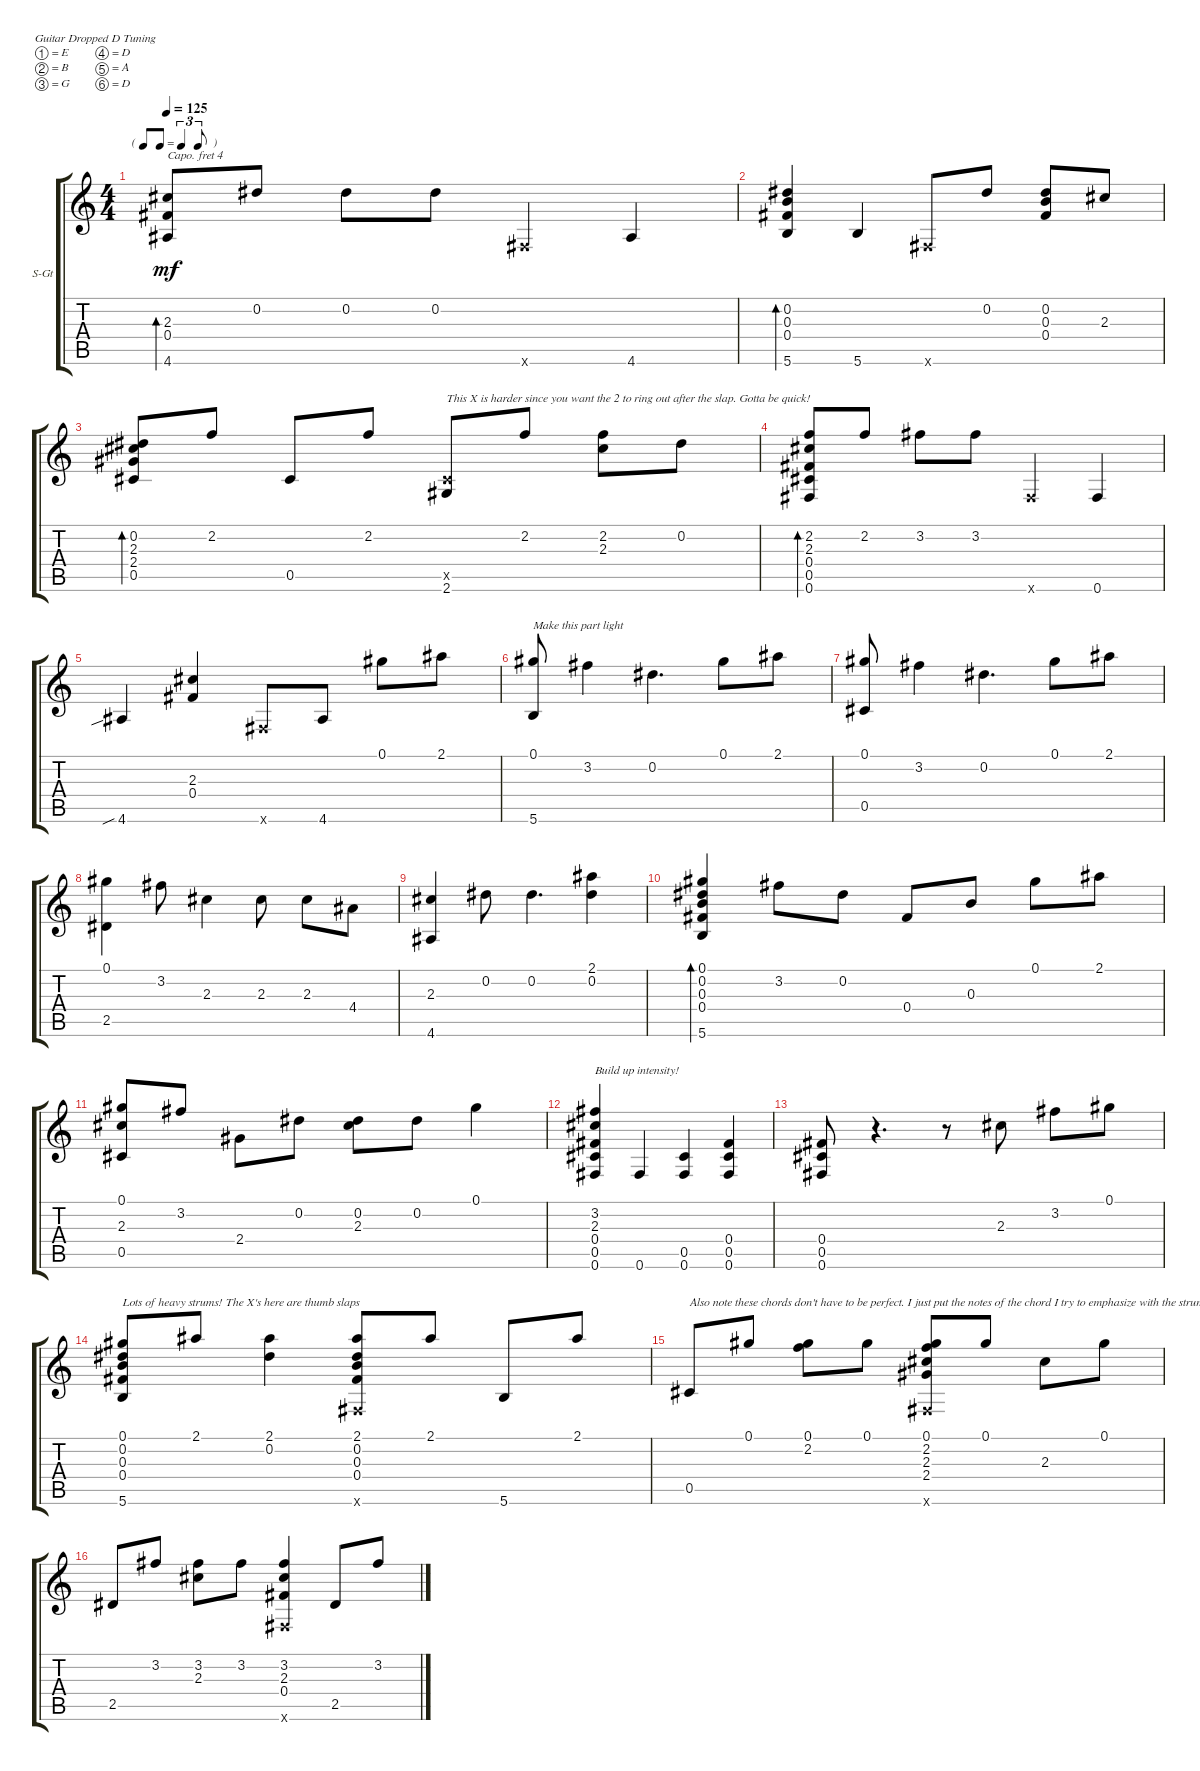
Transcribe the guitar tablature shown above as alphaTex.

\defaultSystemsLayout 4
\bracketExtendMode groupsimilarinstruments
\firstSystemTrackNameOrientation horizontal
\otherSystemsTrackNameOrientation horizontal
\track ("Steel Guitar" "S-Gt") {instrument acousticguitarsteel}
\staff {score tabs}
\capo 4
\tuning (E4 B3 G3 D3 A2 D2)
\ts (4 4)
\tf triplet8th
\tempo 125
\clef g2
\ks c
(4.6 0.4 2.3).8{bd 55 dy mf} 0.2.8 0.2.8 0.2.8 0.6{x}.4 4.6.4 |
(5.6 0.2 0.4 0.3).4{bd 56} 5.6.4 0.6{x}.8 0.2.8 (0.2 0.3 0.4).8 2.3.8 |
(0.5 0.2 2.4 2.3).8{bd 53} 2.2.8 0.5.8 2.2.8 (2.6 0.5{x}).8{txt "This X is harder since you want the 2 to ring out after the slap. Gotta be quick!"} 2.2.8 (2.2 2.3).8 0.2.8 |
(0.6 2.2 0.5 0.4 2.3).8{bd 98} 2.2.8 3.2.8 3.2.8 0.6{x}.4 0.6.4 |
4.6{sib}.4 (2.3 0.4).4 0.6{x}.8 4.6.8 0.1.8 2.1.8 |
(5.6 0.1).8{txt "Make this part light"} 3.2.4 0.2.4{d} 0.1.8 2.1.8 |
(0.5 0.1).8 3.2.4 0.2.4{d} 0.1.8 2.1.8 |
(2.5 0.1).4 3.2.8 2.3.4 2.3.8 2.3.8 4.4.8 |
(4.6 2.3).4 0.2.8 0.2.4{d} (2.1 0.2).4 |
(5.6 0.1 0.3 0.2 0.4).4{bd 115} 3.2.8 0.2.8 0.4.8 0.3.8 0.1.8 2.1.8 |
(0.5 0.1 2.3).8 3.2.8 2.4.8 0.2.8 (0.2 2.3).8 0.2.8 0.1.4 |
(0.6 3.2 2.3 0.4 0.5).4{txt "Build up intensity!"} 0.6.4 (0.6 0.5).4 (0.6 0.5 0.4).4 |
(0.6 0.4 0.5).8 r.4{d} r.8 2.3.8 3.2.8 0.1.8 |
(5.6 0.1 0.4 0.3 0.2).8{txt "Lots of heavy strums! The X's here are thumb slaps"} 2.1.8 (2.1 0.2).4 (2.1 0.6{x} 0.4 0.3 0.2).8 2.1.8 5.6.8 2.1.8 |
0.5.8{txt "Also note these chords don't have to be perfect. I just put the notes of the chord I try to emphasize with the strum"} 0.1.8 (0.1 2.2).8 0.1.8 (0.1 2.4 2.3 2.2 0.6{x}).8 0.1.8 2.3.8 0.1.8 |
2.5.8 3.2.8 (3.2 2.3).8 3.2.8 (3.2 0.6{x} 2.3 0.4).4 2.5.8 3.2.8
